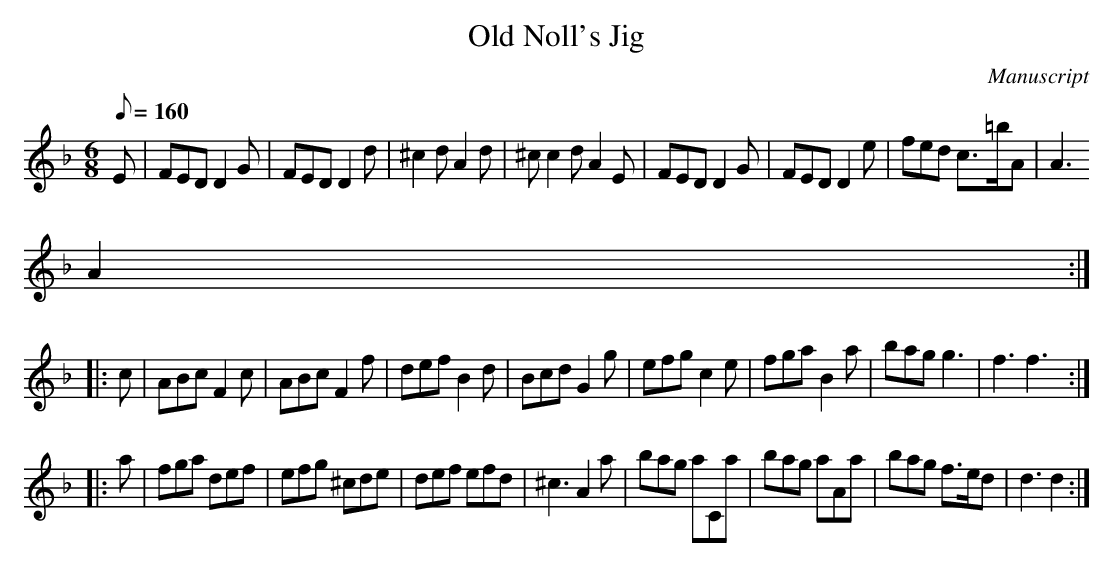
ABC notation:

X:1
T: Old Noll's Jig
M:6/8
L:1/8
Q:160
O:Manuscript
K:F
E|FED D2 G|FED D2d|^c2 d A2 d|^cc2 d A2 E|FED D2 G|FED D2 e|fed c>=bA|A3
 A2::
c|ABc F2 c|ABc F2 f|def B2 d|Bcd G2 g|efg c2 e|fga B2 a|bag g3|f3 f3::
a|fga def|efg ^cde|def efd| ^c3 A2 a|bag aCa|bag aAa|bag f>ed |d3 d2:|
